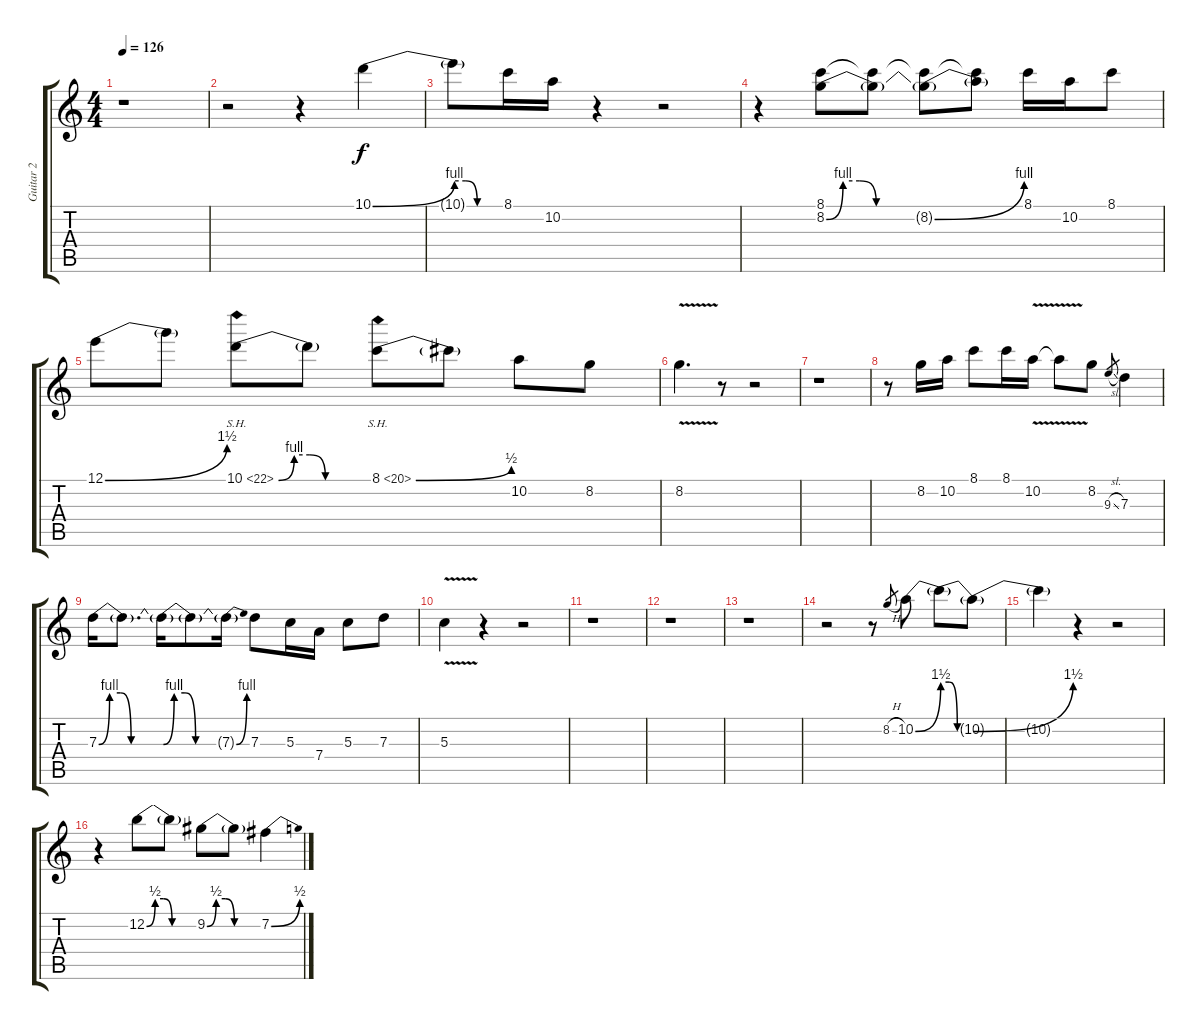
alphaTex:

\track ("Guitar 2" "Guitar 2") {instrument distortionguitar}
\staff {score tabs}
\tuning (E4 B3 G3 D3 A2 E2) {hide}
\ts (4 4)
\tempo 126
\clef g2
\ks c
r.1{dy f} |
r.2 r.4 10.1{be (bend 0 0 60 4)}.4 |
10.1{be (custom 0 4 15 4 30 0 60 0) t}.8 8.1.16 10.2.16 r.4 r.2 |
r.4 (8.1 8.2{be (custom 0 0 10 4 20 4 30 0 60 0)}).8 (8.1{t} 8.2{t}).8 (8.1{t} 8.2{be (bend 0 0 60 4) t}).8 (8.1{t} 8.2{t}).8 8.1.16 10.2.16 8.1.8 |
12.1{be (bend 0 0 60 6)}.8 12.1{t}.8 10.1{be (custom 0 0 10 4 20 4 30 0 60 0) sh 12}.8 10.1{t}.8 8.1{be (bend 0 0 60 2) sh 12}.8 8.1{t}.8 10.2.8 8.2.8 |
8.2{v}.4{d} r.8 r.2 |
r.1 |
r.8 8.2.16 10.2.16 8.1.8 8.1.16 10.2{v}.16 10.2{t}.8 8.2.8 9.3{sl}.8{gr} 7.3.4 |
7.3{be (custom 0 0 10 4 20 4 30 0 60 0)}.16 7.3{t}.8{d} 7.3{be (custom 0 0 10 4 20 4 30 0 60 0) t}.16 7.3{t}.8 7.3{be (bend 0 0 60 4) t}.16 7.3.8 5.3.16 7.4.16 5.3.8 7.3.8 |
5.3{v}.4 r.4 r.2 |
r.1 |
r.1 |
r.1 |
r.2 r.8 8.2{h}.8{gr} 10.2{be (bend 0 0 60 6)}.8 10.2{be (custom 0 6 15 6 30 0 60 0) t}.8 10.2{be (bend 0 0 60 6) t}.8 |
10.2{t}.4 r.4 r.2 |
r.4 12.2{be (custom 0 0 10 2 20 2 30 0 60 0)}.8 12.2{t}.8 9.2{be (custom 0 0 10 2 20 2 30 0 60 0)}.8 9.2{t}.8 7.2{be (bend 0 0 60 2)}.4
